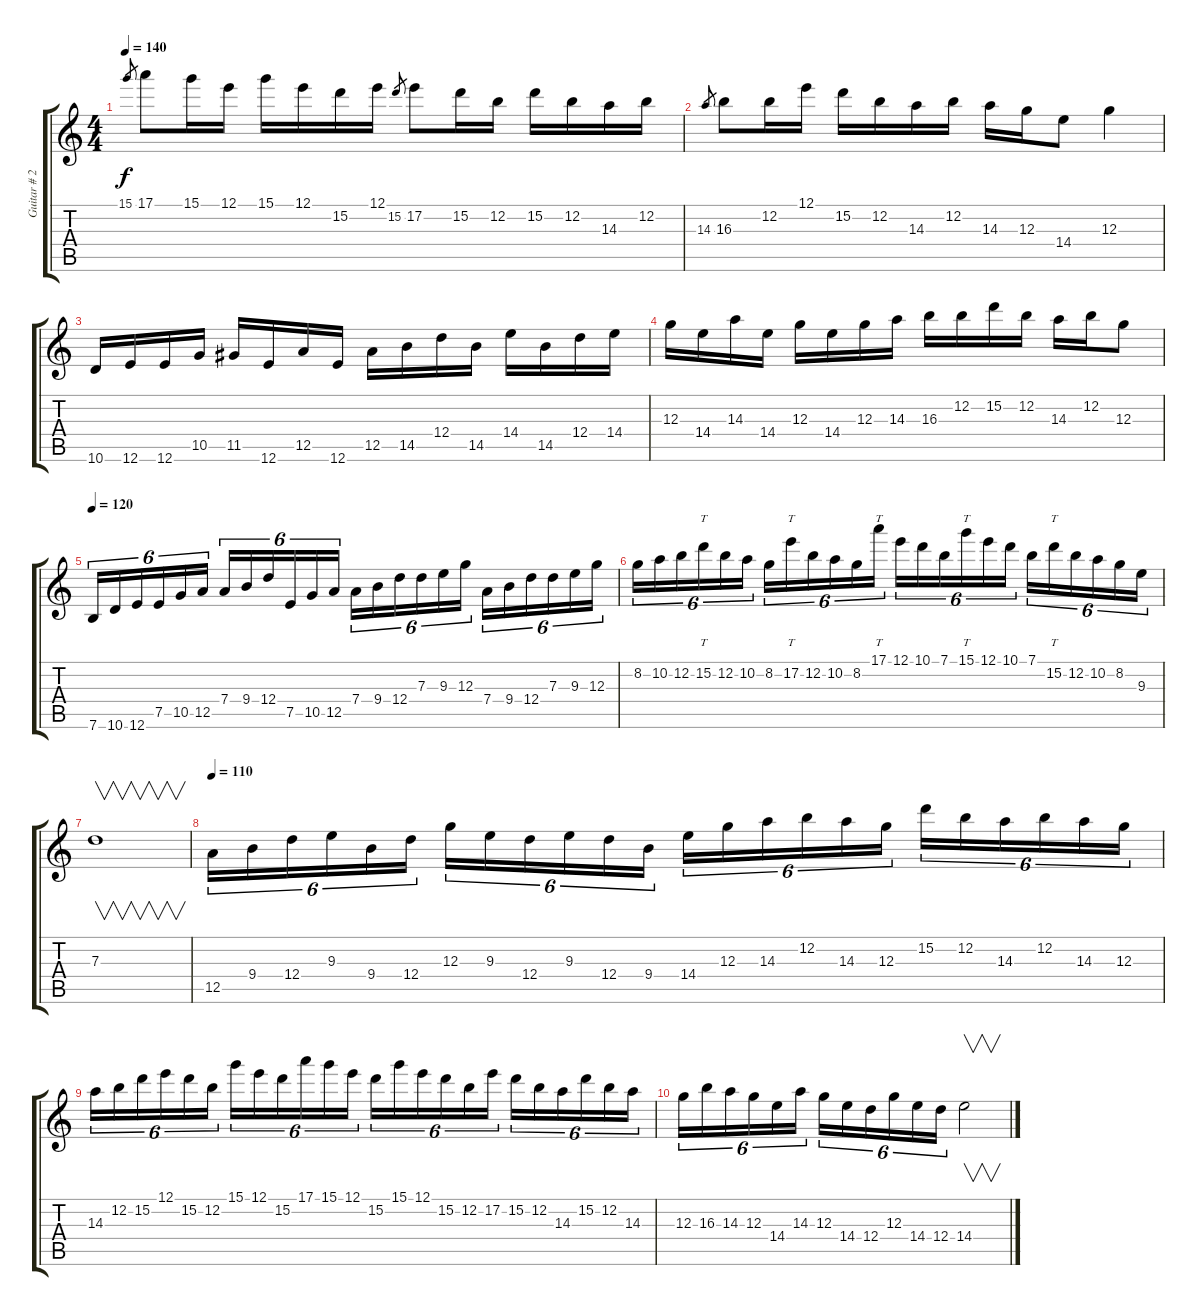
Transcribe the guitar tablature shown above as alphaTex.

\track ("Guitar # 2" "Guitar # 2") {instrument acousticguitarsteel}
\staff {score tabs}
\tuning (E4 B3 G3 D3 A2 E2) {hide}
\ts (4 4)
\tempo 140
\clef g2
\ks c
15.1.8{gr dy f} 17.1.8 15.1.16 12.1.16 15.1.16 12.1.16 15.2.16 12.1.16 15.2.8{gr} 17.2.8 15.2.16 12.2.16 15.2.16 12.2.16 14.3.16 12.2.16 |
14.3.8{gr} 16.3.8 12.2.16 12.1.16 15.2.16 12.2.16 14.3.16 12.2.16 14.3.16 12.3.16 14.4.8 12.3.4 |
10.6.16 12.6.16 12.6.16 10.5.16 11.5.16 12.6.16 12.5.16 12.6.16 12.5.16 14.5.16 12.4.16 14.5.16 14.4.16 14.5.16 12.4.16 14.4.16 |
12.3.16 14.4.16 14.3.16 14.4.16 12.3.16 14.4.16 12.3.16 14.3.16 16.3.16 12.2.16 15.2.16 12.2.16 14.3.16 12.2.16 12.3.8 |
\tempo 120
7.6.16{tu (6 4)} 10.6.16{tu (6 4)} 12.6.16{tu (6 4)} 7.5.16{tu (6 4)} 10.5.16{tu (6 4)} 12.5.16{tu (6 4)} 7.4.16{tu (6 4)} 9.4.16{tu (6 4)} 12.4.16{tu (6 4)} 7.5.16{tu (6 4)} 10.5.16{tu (6 4)} 12.5.16{tu (6 4)} 7.4.16{tu (6 4)} 9.4.16{tu (6 4)} 12.4.16{tu (6 4)} 7.3.16{tu (6 4)} 9.3.16{tu (6 4)} 12.3.16{tu (6 4)} 7.4.16{tu (6 4)} 9.4.16{tu (6 4)} 12.4.16{tu (6 4)} 7.3.16{tu (6 4)} 9.3.16{tu (6 4)} 12.3.16{tu (6 4)} |
8.2.16{tu (6 4)} 10.2.16{tu (6 4)} 12.2.16{tu (6 4)} 15.2.16{tt tu (6 4)} 12.2.16{tu (6 4)} 10.2.16{tu (6 4)} 8.2.16{tu (6 4)} 17.2.16{tt tu (6 4)} 12.2.16{tu (6 4)} 10.2.16{tu (6 4)} 8.2.16{tu (6 4)} 17.1.16{tt tu (6 4)} 12.1.16{tu (6 4)} 10.1.16{tu (6 4)} 7.1.16{tu (6 4)} 15.1.16{tt tu (6 4)} 12.1.16{tu (6 4)} 10.1.16{tu (6 4)} 7.1.16{tu (6 4)} 15.2.16{tt tu (6 4)} 12.2.16{tu (6 4)} 10.2.16{tu (6 4)} 8.2.16{tu (6 4)} 9.3.16{tu (6 4)} |
7.3.1{v} |
\tempo 110
12.5.16{tu (6 4)} 9.4.16{tu (6 4)} 12.4.16{tu (6 4)} 9.3.16{tu (6 4)} 9.4.16{tu (6 4)} 12.4.16{tu (6 4)} 12.3.16{tu (6 4)} 9.3.16{tu (6 4)} 12.4.16{tu (6 4)} 9.3.16{tu (6 4)} 12.4.16{tu (6 4)} 9.4.16{tu (6 4)} 14.4.16{tu (6 4)} 12.3.16{tu (6 4)} 14.3.16{tu (6 4)} 12.2.16{tu (6 4)} 14.3.16{tu (6 4)} 12.3.16{tu (6 4)} 15.2.16{tu (6 4)} 12.2.16{tu (6 4)} 14.3.16{tu (6 4)} 12.2.16{tu (6 4)} 14.3.16{tu (6 4)} 12.3.16{tu (6 4)} |
14.3.16{tu (6 4)} 12.2.16{tu (6 4)} 15.2.16{tu (6 4)} 12.1.16{tu (6 4)} 15.2.16{tu (6 4)} 12.2.16{tu (6 4)} 15.1.16{tu (6 4)} 12.1.16{tu (6 4)} 15.2.16{tu (6 4)} 17.1.16{tu (6 4)} 15.1.16{tu (6 4)} 12.1.16{tu (6 4)} 15.2.16{tu (6 4)} 15.1.16{tu (6 4)} 12.1.16{tu (6 4)} 15.2.16{tu (6 4)} 12.2.16{tu (6 4)} 17.2.16{tu (6 4)} 15.2.16{tu (6 4)} 12.2.16{tu (6 4)} 14.3.16{tu (6 4)} 15.2.16{tu (6 4)} 12.2.16{tu (6 4)} 14.3.16{tu (6 4)} |
12.3.16{tu (6 4)} 16.3.16{tu (6 4)} 14.3.16{tu (6 4)} 12.3.16{tu (6 4)} 14.4.16{tu (6 4)} 14.3.16{tu (6 4)} 12.3.16{tu (6 4)} 14.4.16{tu (6 4)} 12.4.16{tu (6 4)} 12.3.16{tu (6 4)} 14.4.16{tu (6 4)} 12.4.16{tu (6 4)} 14.4.2{v}
